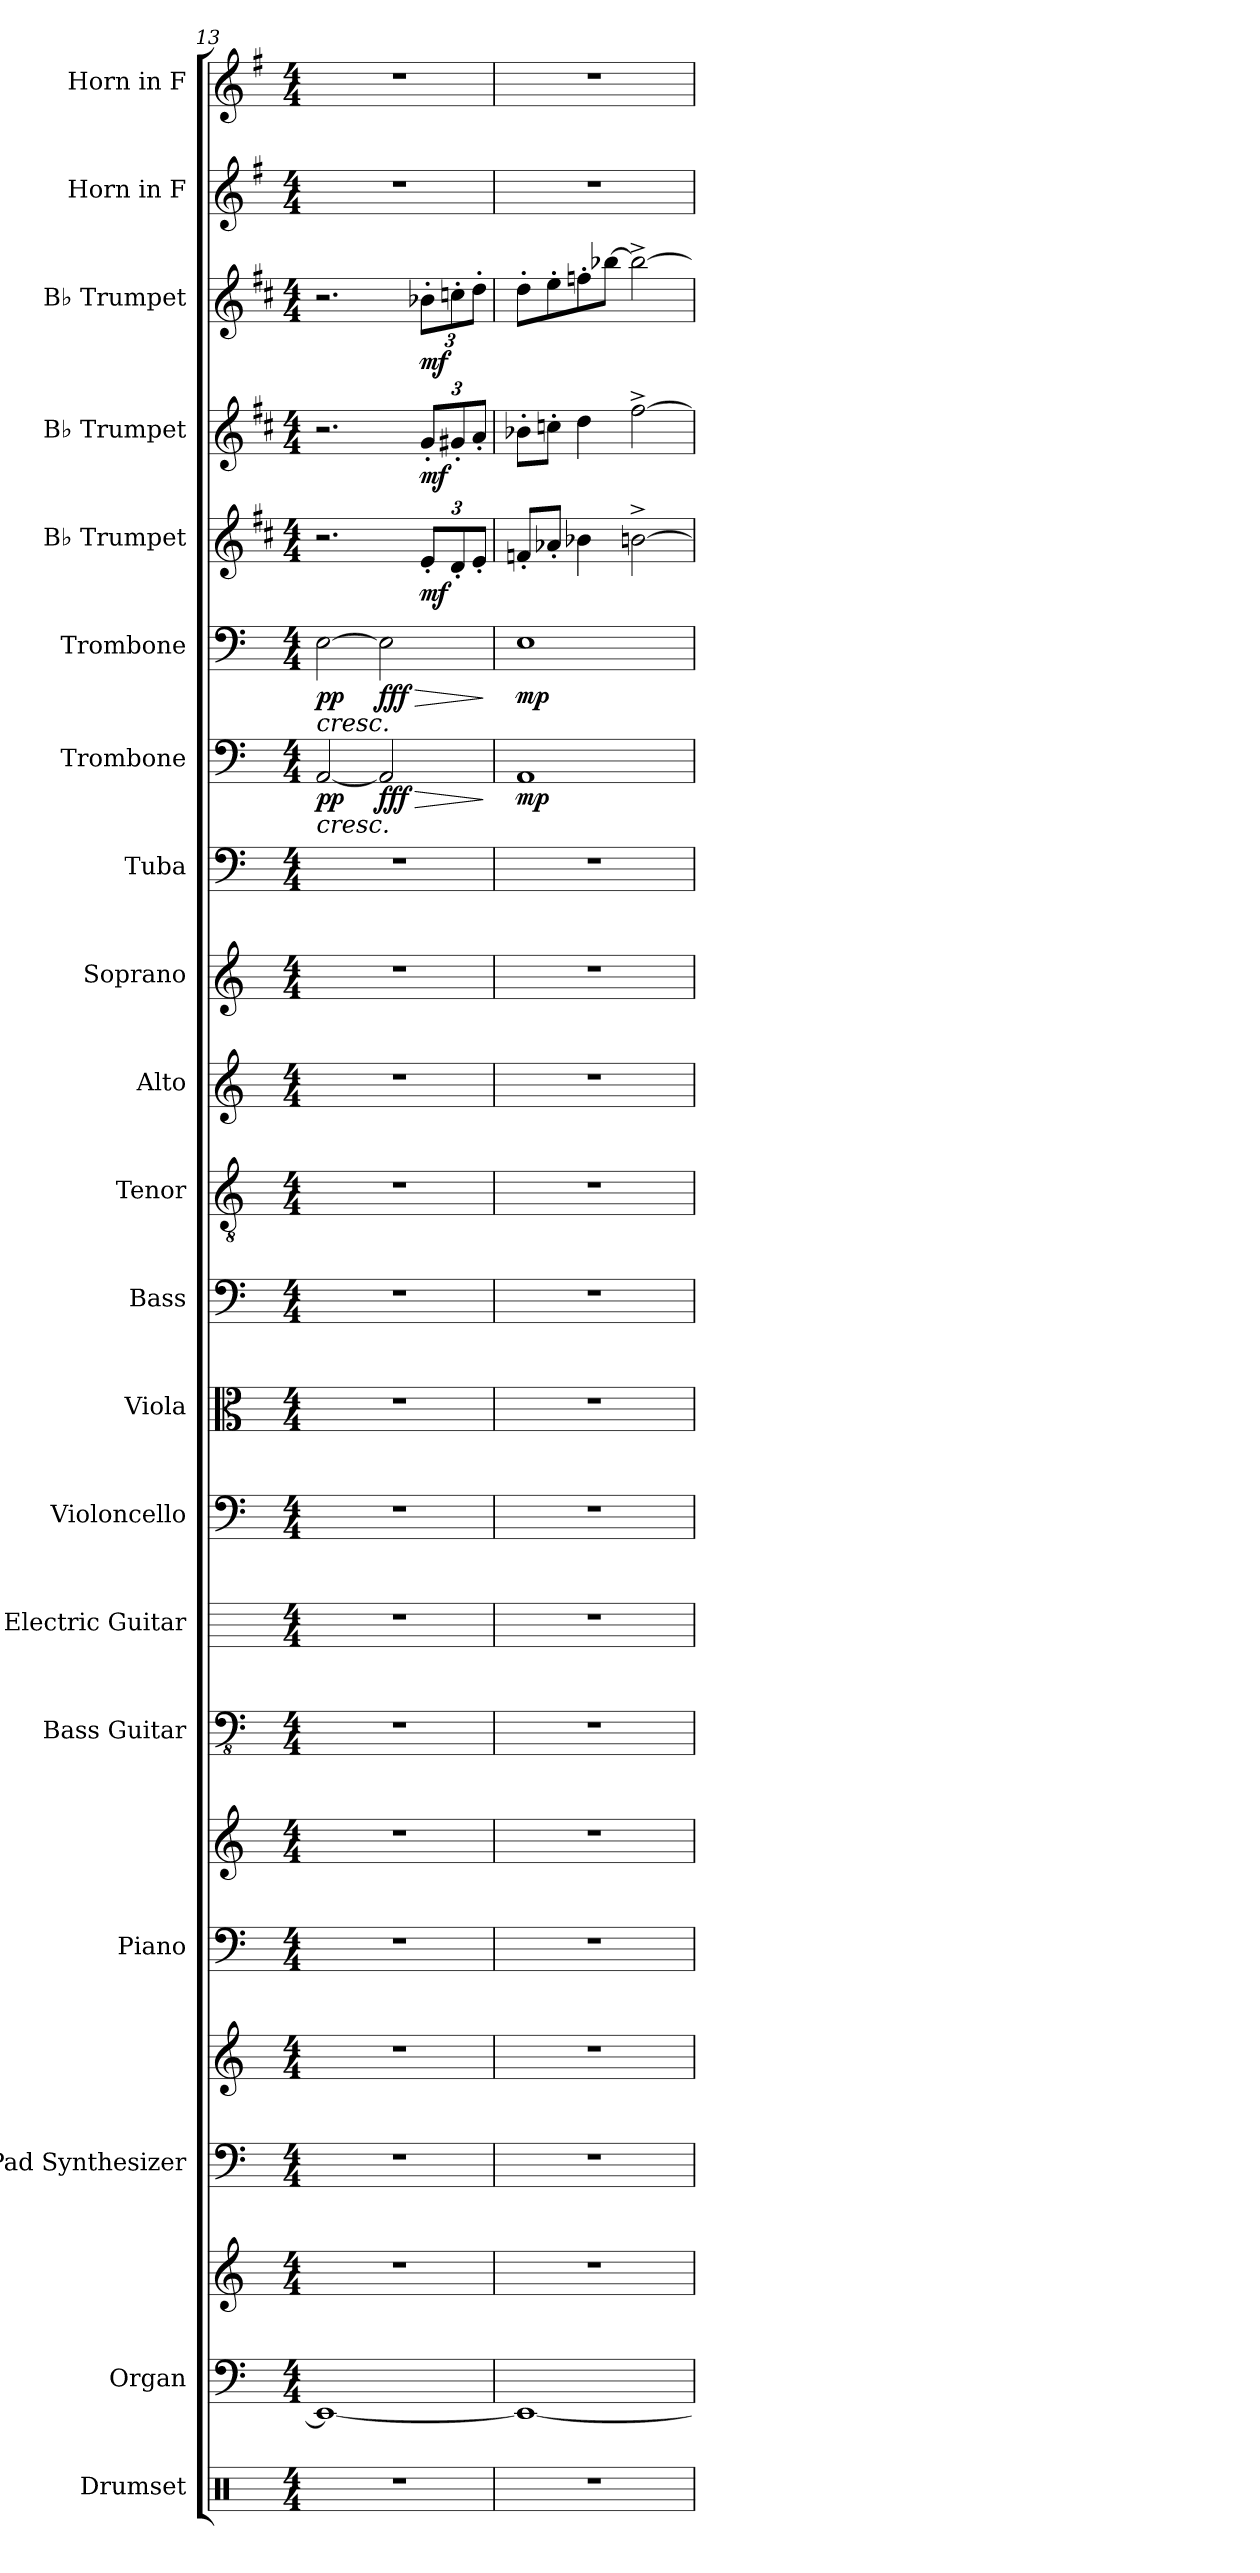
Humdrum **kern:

**kern	**kern	**kern	**kern	**kern	**kern	**kern	**kern	**kern	**kern	**kern	**kern	**kern	**kern	**kern	**kern	**kern	**dynam	**kern	**dynam	**kern	**dynam	**kern	**dynam	**kern	**dynam	**kern	**kern
*part20	*part19	*part19	*part18	*part18	*part17	*part17	*part16	*part15	*part14	*part13	*part12	*part11	*part10	*part9	*part8	*part7	*part7	*part6	*part6	*part5	*part5	*part4	*part4	*part3	*part3	*part2	*part1
*staff23	*staff22	*staff21	*staff20	*staff19	*staff18	*staff17	*staff16	*staff15	*staff14	*staff13	*staff12	*staff11	*staff10	*staff9	*staff8	*staff7	*staff7	*staff6	*staff6	*staff5	*staff5	*staff4	*staff4	*staff3	*staff3	*staff2	*staff1
*I"Drumset	*I"Organ	*	*I"Pad Synthesizer	*	*I"Piano	*	*I"Bass Guitar	*I"Electric Guitar	*I"Violoncello	*I"Viola	*I"Bass	*I"Tenor	*I"Alto	*I"Soprano	*I"Tuba	*I"Trombone	*	*I"Trombone	*	*I"B♭ Trumpet	*	*I"B♭ Trumpet	*	*I"B♭ Trumpet	*	*I"Horn in F	*I"Horn in F
*I'Drs.	*I'Org.	*	*I'Synth.	*	*I'Pno.	*	*I'B. Guit.	*I'El. Guit.	*I'Vc.	*I'Vla.	*I'B.	*I'T.	*I'A.	*I'S.	*I'Tba.	*I'Tbn.	*	*I'Tbn.	*	*I'B♭ Tpt.	*	*I'B♭ Tpt.	*	*I'B♭ Tpt.	*	*	*
!!LO:PB:g=z
*clefX	*clefF4	*clefG2	*clefF4	*clefG2	*clefF4	*clefG2	*clefFv4	*	*clefF4	*clefC3	*clefF4	*clefGv2	*clefG2	*clefG2	*clefF4	*clefF4	*	*clefF4	*	*clefG2	*	*clefG2	*	*clefG2	*	*clefG2	*clefG2
*	*	*	*	*	*	*	*	*	*	*	*	*	*	*	*	*	*	*	*	*ITrd1c2	*	*ITrd1c2	*	*ITrd1c2	*	*ITrd4c7	*ITrd4c7
*k[]	*k[]	*k[]	*k[]	*k[]	*k[]	*k[]	*k[]	*k[]	*k[]	*k[]	*k[]	*k[]	*k[]	*k[]	*k[]	*k[]	*	*k[]	*	*k[]	*	*k[]	*	*k[]	*	*k[]	*k[]
*M4/4	*M4/4	*M4/4	*M4/4	*M4/4	*M4/4	*M4/4	*M4/4	*M4/4	*M4/4	*M4/4	*M4/4	*M4/4	*M4/4	*M4/4	*M4/4	*M4/4	*	*M4/4	*	*M4/4	*	*M4/4	*	*M4/4	*	*M4/4	*M4/4
=13	=13	=13	=13	=13	=13	=13	=13	=13	=13	=13	=13	=13	=13	=13	=13	=13	=13	=13	=13	=13	=13	=13	=13	=13	=13	=13	=13
!	!	!	!	!	!	!	!	!	!	!	!	!	!	!	!	!	!LO:HP:b	!	!LO:HP:b	!	!	!	!	!	!	!	!
!	!	!	!	!	!	!	!	!	!	!	!	!	!	!	!	!	!LO:DY:n=1:b	!	!LO:DY:n=1:b	!	!	!	!	!	!	!	!
1r	1EE_	1r	1r	1r	1r	1r	1r	1r	1r	1r	1r	1r	1r	1r	1r	[2AA/	< pp	[2E\	< pp	2.r	.	2.r	.	2.r	.	1r	1r
!	!	!	!	!	!	!	!	!	!	!	!	!	!	!	!	!	!LO:HP:b	!	!LO:HP:b	!	!	!	!	!	!	!	!
!	!	!	!	!	!	!	!	!	!	!	!	!	!	!	!	!	!LO:DY:n=2:b	!	!LO:DY:n=2:b	!	!	!	!	!	!	!	!
.	.	.	.	.	.	.	.	.	.	.	.	.	.	.	.	2AA/]	> fff	2E\]	> fff	.	.	.	.	.	.	.	.
*	*	*	*	*	*	*	*	*	*	*	*	*	*	*	*	*	*	*	*	*Xbrackettup	*	*Xbrackettup	*	*Xbrackettup	*	*	*
!	!	!	!	!	!	!	!	!	!	!	!	!	!	!	!	!	!	!	!	!	!LO:DY:b	!	!LO:DY:b	!	!LO:DY:b	!	!
.	.	.	.	.	.	.	.	.	.	.	.	.	.	.	.	.	.	.	.	12d'/L	mf	12f'/L	mf	12a-X'\L	mf	.	.
.	.	.	.	.	.	.	.	.	.	.	.	.	.	.	.	.	.	.	.	12c'/	.	12f#X'/	.	12b-X'\	.	.	.
.	.	.	.	.	.	.	.	.	.	.	.	.	.	.	.	.	.	.	.	12d'/J	.	12g'/J	.	12cc'\J	.	.	.
.	.	.	.	.	.	.	.	.	.	.	.	.	.	.	.	.	[ ]	.	[ ]	.	.	.	.	.	.	.	.
=14	=14	=14	=14	=14	=14	=14	=14	=14	=14	=14	=14	=14	=14	=14	=14	=14	=14	=14	=14	=14	=14	=14	=14	=14	=14	=14	=14
!	!	!	!	!	!	!	!	!	!	!	!	!	!	!	!	!	!LO:DY:b	!	!LO:DY:b	!	!	!	!	!	!	!	!
1r	1EE_	1r	1r	1r	1r	1r	1r	1r	1r	1r	1r	1r	1r	1r	1r	1AA	mp	1E	mp	8e-X'/L	.	8a-X'\L	.	8cc'\L	.	1r	1r
.	.	.	.	.	.	.	.	.	.	.	.	.	.	.	.	.	.	.	.	8g-X'/J	.	8b-X'\J	.	8dd'\	.	.	.
.	.	.	.	.	.	.	.	.	.	.	.	.	.	.	.	.	.	.	.	4a-X\	.	4cc\	.	8ee-X'\	.	.	.
.	.	.	.	.	.	.	.	.	.	.	.	.	.	.	.	.	.	.	.	.	.	.	.	[8aa-X\J	.	.	.
.	.	.	.	.	.	.	.	.	.	.	.	.	.	.	.	.	.	.	.	[2an^\	.	[2ee^\	.	2aa-^\_	.	.	.
=	=	=	=	=	=	=	=	=	=	=	=	=	=	=	=	=	=	=	=	=	=	=	=	=	=	=	=
*-	*-	*-	*-	*-	*-	*-	*-	*-	*-	*-	*-	*-	*-	*-	*-	*-	*-	*-	*-	*-	*-	*-	*-	*-	*-	*-	*-
